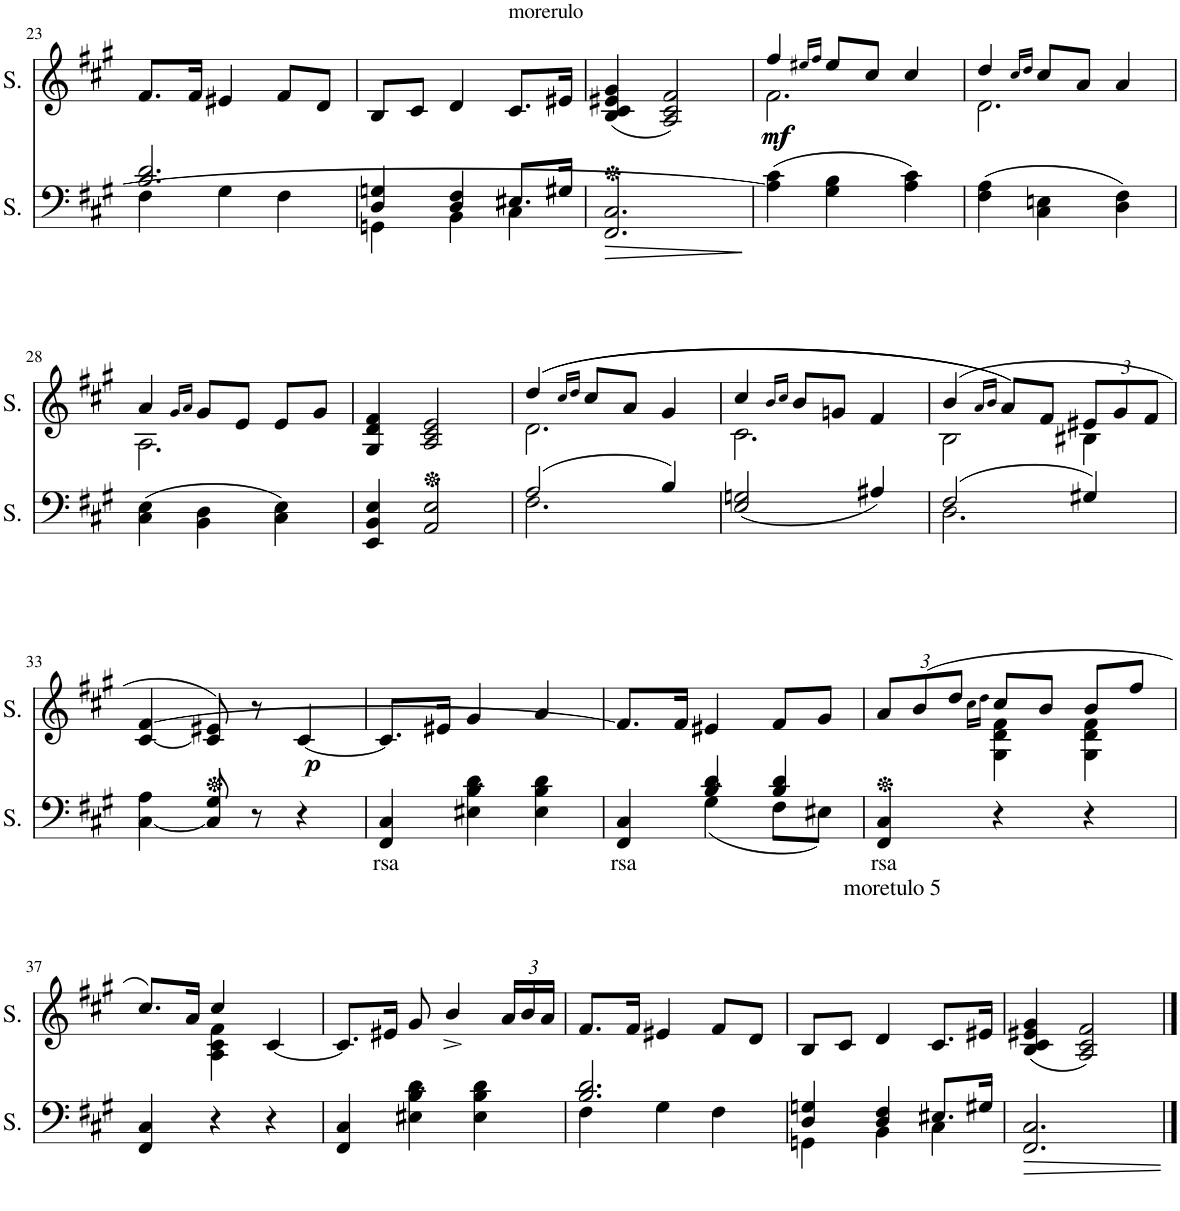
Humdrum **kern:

**kern	**text	**text	**dynam	**kern	**dynam
*part2	*part2	*part2	*part2	*part1	*part1
*staff2	*staff2	*staff2	*staff2	*staff1	*staff1
*I"S.	*	*	*	*I"S.	*
*I'S.	*	*	*	*I'S.	*
!!LO:PB:g=z
*clefF4	*	*	*	*clefG2	*
*k[f#c#g#]	*	*	*	*k[f#c#g#]	*
*M3/4	*	*	*	*M3/4	*
=23	=23	=23	=23	=23	=23
*^	*	*	*	*	*
2.B/ 2.d/	4F#\	.	.	.	8.f#/L	.
.	.	.	.	.	16f#/Jk	.
.	4G#\	.	.	.	4e#X/	.
.	4F#\	.	.	.	8f#/L	.
.	.	.	.	.	8d/J	.
=24	=24	=24	=24	=24	=24	=24
4D/ 4Gn/	4GGn\	.	.	.	8B/L	.
.	.	.	.	.	8c#/J	.
4D/ 4F#/	4BB\	.	.	.	4d/	.
!	!	!	!	!	!LO:TX:a:t=morerulo	!
8.E#X/L	4C#\	.	.	.	8.c#/L	.
16G#X/Jk	.	.	.	.	16e#X/Jk	.
*v	*v	*	*	*	*	*
=25	=25	=25	=25	=25	=25
!	!	!	!LO:HP:b	!	!
2.FF#/ 2.C#/	.	.	>	(4B/ 4c#/ 4e#X/ 4g#/	.
.	.	.	.	2A/ 2c#/ 2f#/)	.
.	.	.	]	.	.
=26	=26	=26	=26	=26	=26
*	*	*	*	*^	*
!	!	!	!	!	!	!LO:DY:b
!	!	!	!	!	!	!LO:DY:n=1:b
(4A\] 4c#\	.	.	.	4ff#/	2.f#\	mf mf
.	.	.	.	16qee#X/LL	.	.
.	.	.	.	16qff#/JJ	.	.
4G#\ 4B\	.	.	.	8ee#/L	.	.
.	.	.	.	8cc#/J	.	.
4A\ 4c#\)	.	.	.	4cc#/	.	.
=27	=27	=27	=27	=27	=27	=27
(4F#\ 4A\	.	.	.	4dd/	2.d\	.
.	.	.	.	16qcc#/LL	.	.
.	.	.	.	16qdd/JJ	.	.
4C#\ 4En\	.	.	.	8cc#/L	.	.
.	.	.	.	8a/J	.	.
4D\ 4F#\)	.	.	.	4a/	.	.
!!LO:LB:g=z	!!
=28	=28	=28	=28	=28	=28	=28
(4C#\ 4E\	.	.	.	4a/	2.A\	.
.	.	.	.	16qg#/LL	.	.
.	.	.	.	16qa/JJ	.	.
4BB\ 4D\	.	.	.	8g#/L	.	.
.	.	.	.	8e/J	.	.
4C#\ 4E\)	.	.	.	8e/L	.	.
.	.	.	.	8g#/J	.	.
*	*	*	*	*v	*v	*
=29	=29	=29	=29	=29	=29
4EE/ 4BB/ 4E/	.	.	.	4G#/ 4d/ 4f#/	.
2AA/ 2E/	.	.	.	2A/ 2c#/ 2e/	.
=30	=30	=30	=30	=30	=30
*^	*	*	*	*^	*
(2A/	2.F#\	.	.	.	((4dd/	2.d\	.
.	.	.	.	.	16qcc#/LL	.	.
.	.	.	.	.	16qdd/JJ	.	.
.	.	.	.	.	8cc#/L	.	.
.	.	.	.	.	8a/J	.	.
4B/)	.	.	.	.	4g#/	.	.
*v	*v	*	*	*	*	*	*
=31	=31	=31	=31	=31	=31	=31
(2E/ 2Gn/	.	.	.	4cc#/	2.c#\	.
.	.	.	.	16qb/LL	.	.
.	.	.	.	16qcc#/JJ	.	.
.	.	.	.	8b/L	.	.
.	.	.	.	8gn/J	.	.
4A#X/)	.	.	.	4f#/	.	.
=32	=32	=32	=32	=32	=32	=32
*^	*	*	*	*	*	*
(2F#/	2.D\	.	.	.	(4b/	2B\	.
.	.	.	.	.	16qa/LL	.	.
.	.	.	.	.	16qb/JJ	.	.
.	.	.	.	.	8a/L))	.	.
.	.	.	.	.	8f#/J	.	.
*	*	*	*	*	*Xbrackettup	*	*
4G#X/)	.	.	.	.	12e#X/L	4B#X\	.
.	.	.	.	.	12g#/	.	.
.	.	.	.	.	12f#/J	.	.
*v	*v	*	*	*	*	*	*
*	*	*	*	*v	*v	*
!!LO:LB:g=z
=33	=33	=33	=33	=33	=33
[4C#\ 4A\	.	.	.	[4c#/ [4f#/	.
8C#/] 8G#/	.	.	.	8c#/] 8e#X/)	.
8r	.	.	.	8r	.
!	!	!	!	!	!LO:DY:b
4r	.	.	.	[4c#/	p
=34	=34	=34	=34	=34	=34
!	!LO:LY:b	!	!	!	!
4FF#/ 4C#/	rsa	.	.	8.c#/L]	.
.	.	.	.	16e#X/Jk	.
4E#X\ 4B\ 4d\	.	.	.	4g#/	.
4E#\ 4B\ 4d\	.	.	.	4a/	.
=35	=35	=35	=35	=35	=35
!	!LO:LY:b	!	!	!	!
*^	*	*	*	*	*
4FF#/ 4C#/	4ryy	rsa	.	.	8.f#/L]	.
.	.	.	.	.	16f#/Jk	.
4B/ 4d/	(4G#\	.	.	.	4e#X/	.
4B/ 4d/	8F#\L	.	.	.	8f#/L	.
.	8E#X\J)	.	.	.	8g#/J	.
=36	=36	=36	=36	=36	=36	=36
!	!	!LO:LY:b	!LO:LY:b	!	!	!
*v	*v	*	*	*	*^	*
4FF#/ 4C#/	rsa	moretulo 5	.	12a/L	4ryy	.
.	.	.	.	(12b/	.	.
.	.	.	.	12dd/J	.	.
.	.	.	.	.	16qcc#\LL	.
.	.	.	.	.	16qdd\JJ	.
4r	.	.	.	8cc#/L	4G#\ 4d\ 4f#\	.
.	.	.	.	8b/J	.	.
4r	.	.	.	8b/L	4G#\ 4d\ 4f#\	.
.	.	.	.	8ff#/J	.	.
!!LO:LB:g=z	!!
=37	=37	=37	=37	=37	=37	=37
4FF#/ 4C#/	.	.	.	8.cc#/L)	4ryy	.
.	.	.	.	16a/Jk	.	.
4r	.	.	.	4cc#/	4A\ 4c#\ 4f#\	.
4r	.	.	.	[4c#/	4ryy	.
*	*	*	*	*v	*v	*
=38	=38	=38	=38	=38	=38
4FF#/ 4C#/	.	.	.	8.c#/L]	.
.	.	.	.	16e#X/Jk	.
4E#X\ 4B\ 4d\	.	.	.	8g#/	.
.	.	.	.	4b^/	.
4E#\ 4B\ 4d\	.	.	.	.	.
.	.	.	.	24a/LL	.
.	.	.	.	24b/	.
.	.	.	.	24a/JJ	.
=39	=39	=39	=39	=39	=39
*^	*	*	*	*	*
2.B/ 2.d/	4F#\	.	.	.	8.f#/L	.
.	.	.	.	.	16f#/Jk	.
.	4G#\	.	.	.	4e#X/	.
.	4F#\	.	.	.	8f#/L	.
.	.	.	.	.	8d/J	.
=40	=40	=40	=40	=40	=40	=40
4D/ 4Gn/	4GGn\	.	.	.	8B/L	.
.	.	.	.	.	8c#/J	.
4D/ 4F#/	4BB\	.	.	.	4d/	.
8.E#X/L	4C#\	.	.	.	8.c#/L	.
16G#X/Jk	.	.	.	.	16e#X/Jk	.
*v	*v	*	*	*	*	*
=41	=41	=41	=41	=41	=41
2.FF#/ 2.C#/	.	.	.	(4B/ 4c#/ 4e#X/ 4g#/	.
.	.	.	.	2A/ 2c#/ 2f#/)	.
==	==	==	==	==	==
*-	*-	*-	*-	*-	*-
